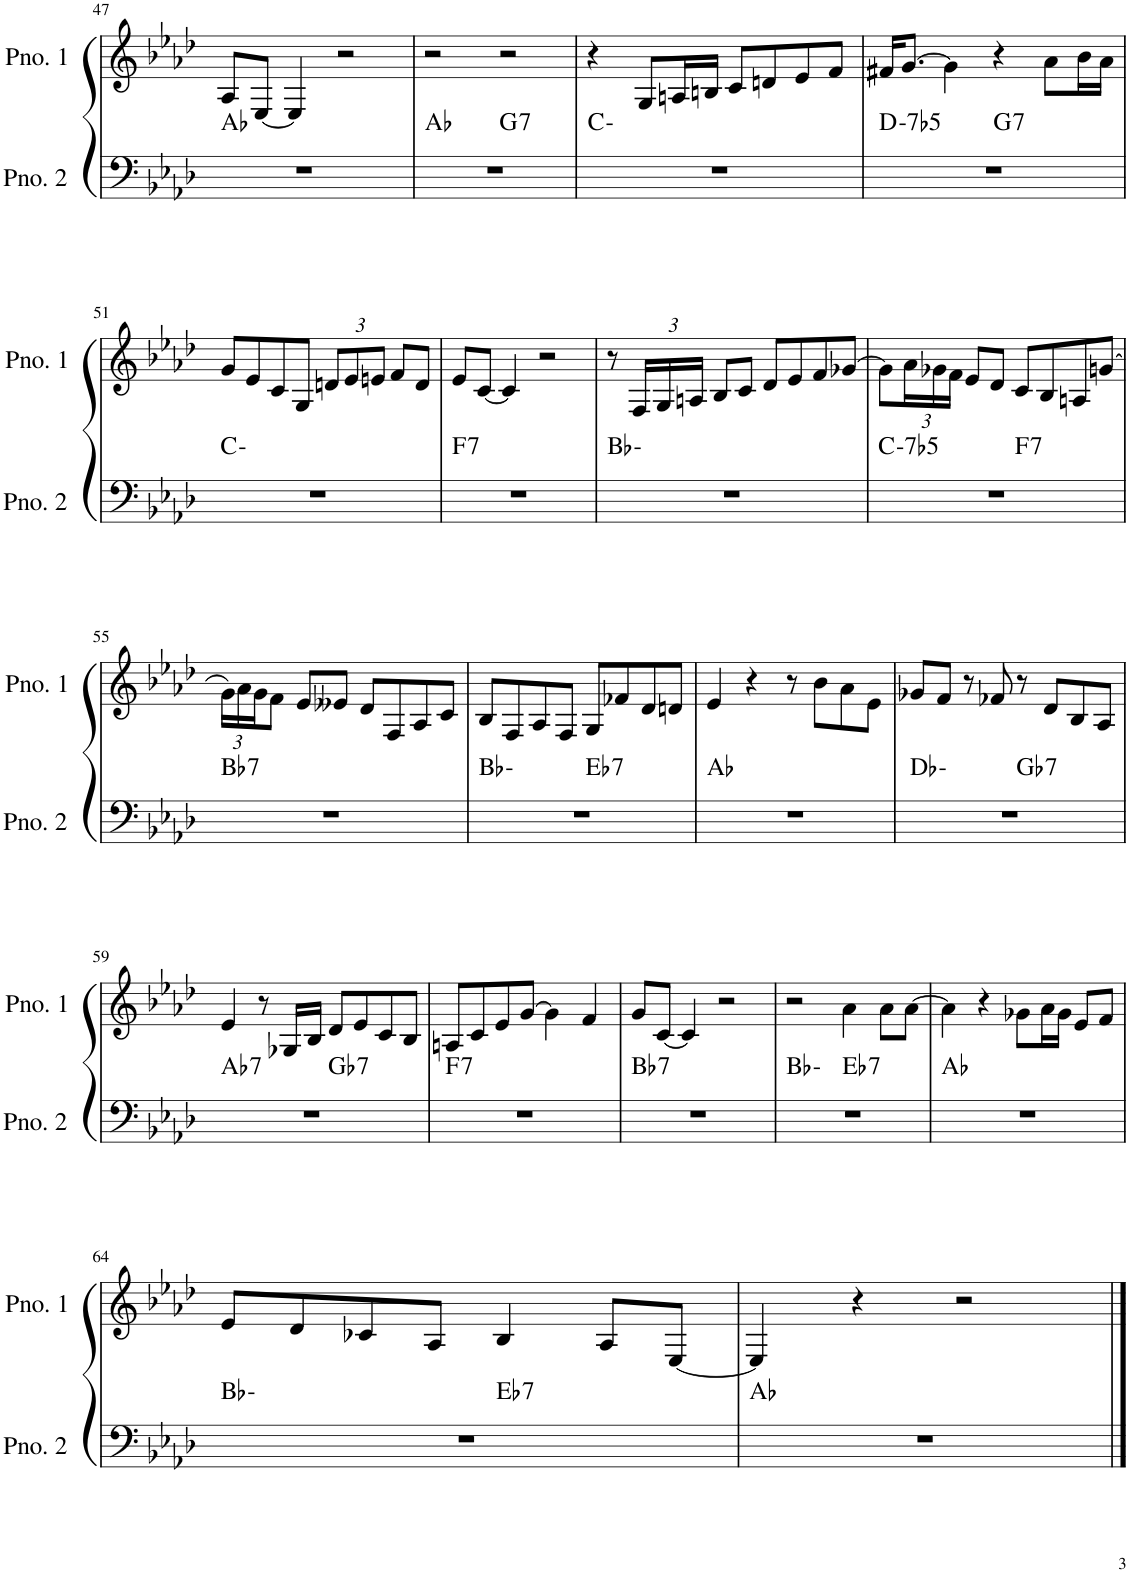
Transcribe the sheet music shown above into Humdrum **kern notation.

**kern	**harte	**kern
*part2	*part2	*part1
*staff2	*	*staff1
*I"ピアノ 2	*	*I"ピアノ 1
!!LO:PB:g=z
*clefF4	*	*clefG2
*k[b-e-a-d-]	*	*k[b-e-a-d-]
*M4/4	*	*M4/4
=47	=47	=47
1r	Ab:maj	8A-/L
.	.	[8E-/J
.	.	4E-/]
.	.	2r
=48	=48	=48
*^	*	*
1r	2ryy	Ab:maj	2r
!	!	!LO:H:kt=7	!
.	2ryy	G:7	2r
*v	*v	*	*
=49	=49	=49
1r	C:min	4r
.	.	8G/L
.	.	16An/L
.	.	16Bn/JJ
.	.	8c/L
.	.	8dn/
.	.	8e-/
.	.	8f/J
=50	=50	=50
!	!LO:H:kt=-7b5	!
*^	*	*
1r	2ryy	D:hdim7	16f#X/KL
.	.	.	[8.g/J
.	.	.	4g\]
!	!	!LO:H:kt=7	!
.	2ryy	G:7	4r
.	.	.	8a-\L
.	.	.	16b-\L
.	.	.	16a-\JJ
*v	*v	*	*
!!LO:LB:g=z
=51	=51	=51
1r	C:min	8g/L
.	.	8e-/
.	.	8c/
.	.	8G/J
*	*	*Xbrackettup
.	.	12dn/L
.	.	12e-/
.	.	12en/J
.	.	8f/L
.	.	8d/J
=52	=52	=52
!	!LO:H:kt=7	!
1r	F:7	8e-/L
.	.	[8c/J
.	.	4c/]
.	.	2r
=53	=53	=53
1r	Bb:min	8r
.	.	24F/LL
.	.	24G/
.	.	24An/JJ
.	.	8B-/L
.	.	8c/J
.	.	8d-/L
.	.	8e-/
.	.	8f/
.	.	[8g-X/J
=54	=54	=54
!	!LO:H:kt=-7b5	!
*^	*	*
1r	2ryy	C:hdim7	8g-\L]
.	.	.	24a-\L
.	.	.	24g-X\
.	.	.	24f\JJ
.	.	.	8e-/L
.	.	.	8d-/J
!	!	!LO:H:kt=7	!
.	2ryy	F:7	8c/L
.	.	.	8B-/
.	.	.	8An/
.	.	.	(8gn/J
!!LO:LB:g=z
=55	=55	=55	=55
!	!	!LO:H:kt=7	!
*v	*v	*	*
1r	Bb:7	24g\LL)
.	.	24a-\
.	.	24g\J
.	.	8f\J
.	.	8e-/L
.	.	8e--X/J
.	.	8d-/L
.	.	8F/
.	.	8A-/
.	.	8c/J
=56	=56	=56
*^	*	*
1r	2ryy	Bb:min	8B-/L
.	.	.	8F/
.	.	.	8A-/
.	.	.	8F/J
!	!	!LO:H:kt=7	!
.	2ryy	Eb:7	8G/L
.	.	.	8f-X/
.	.	.	8d-/
.	.	.	8dn/J
*v	*v	*	*
=57	=57	=57
1r	Ab:maj	4e-/
.	.	4r
.	.	8r
.	.	8b-\L
.	.	8a-\
.	.	8e-\J
=58	=58	=58
*^	*	*
1r	2ryy	Db:min	8g-X/L
.	.	.	8f/J
.	.	.	8r
.	.	.	8f-X/
!	!	!LO:H:kt=7	!
.	2ryy	Gb:7	8r
.	.	.	8d-/L
.	.	.	8B-/
.	.	.	8A-/J
!!LO:LB:g=z
=59	=59	=59	=59
!	!	!LO:H:kt=7	!
1r	2ryy	Ab:7	4e-/
.	.	.	8r
.	.	.	16G-X/LL
.	.	.	16B-/JJ
!	!	!LO:H:kt=7	!
.	2ryy	Gb:7	8d-/L
.	.	.	8e-/
.	.	.	8c/
.	.	.	8B-/J
=60	=60	=60	=60
!	!	!LO:H:kt=7	!
*v	*v	*	*
1r	F:7	8An/L
.	.	8c/
.	.	8e-/
.	.	[8g/J
.	.	4g\]
.	.	4f/
=61	=61	=61
!	!LO:H:kt=7	!
1r	Bb:7	8g/L
.	.	[8c/J
.	.	4c/]
.	.	2r
=62	=62	=62
*^	*	*
1r	2ryy	Bb:min	2r
!	!	!LO:H:kt=7	!
.	2ryy	Eb:7	4a-\
.	.	.	8a-\L
.	.	.	[8a-\J
*v	*v	*	*
=63	=63	=63
1r	Ab:maj	4a-\]
.	.	4r
.	.	8g-X\L
.	.	16a-\L
.	.	16g-\JJ
.	.	8e-/L
.	.	8f/J
!!LO:LB:g=z
=64	=64	=64
*^	*	*
1r	2ryy	Bb:min	8e-/L
.	.	.	8d-/
.	.	.	8c-X/
.	.	.	8A-/J
!	!	!LO:H:kt=7	!
.	2ryy	Eb:7	4B-/
.	.	.	8A-/L
.	.	.	[8E-/J
*v	*v	*	*
=65	=65	=65
1r	Ab:maj	4E-/]
.	.	4r
.	.	2r
==	==	==
*-	*-	*-
